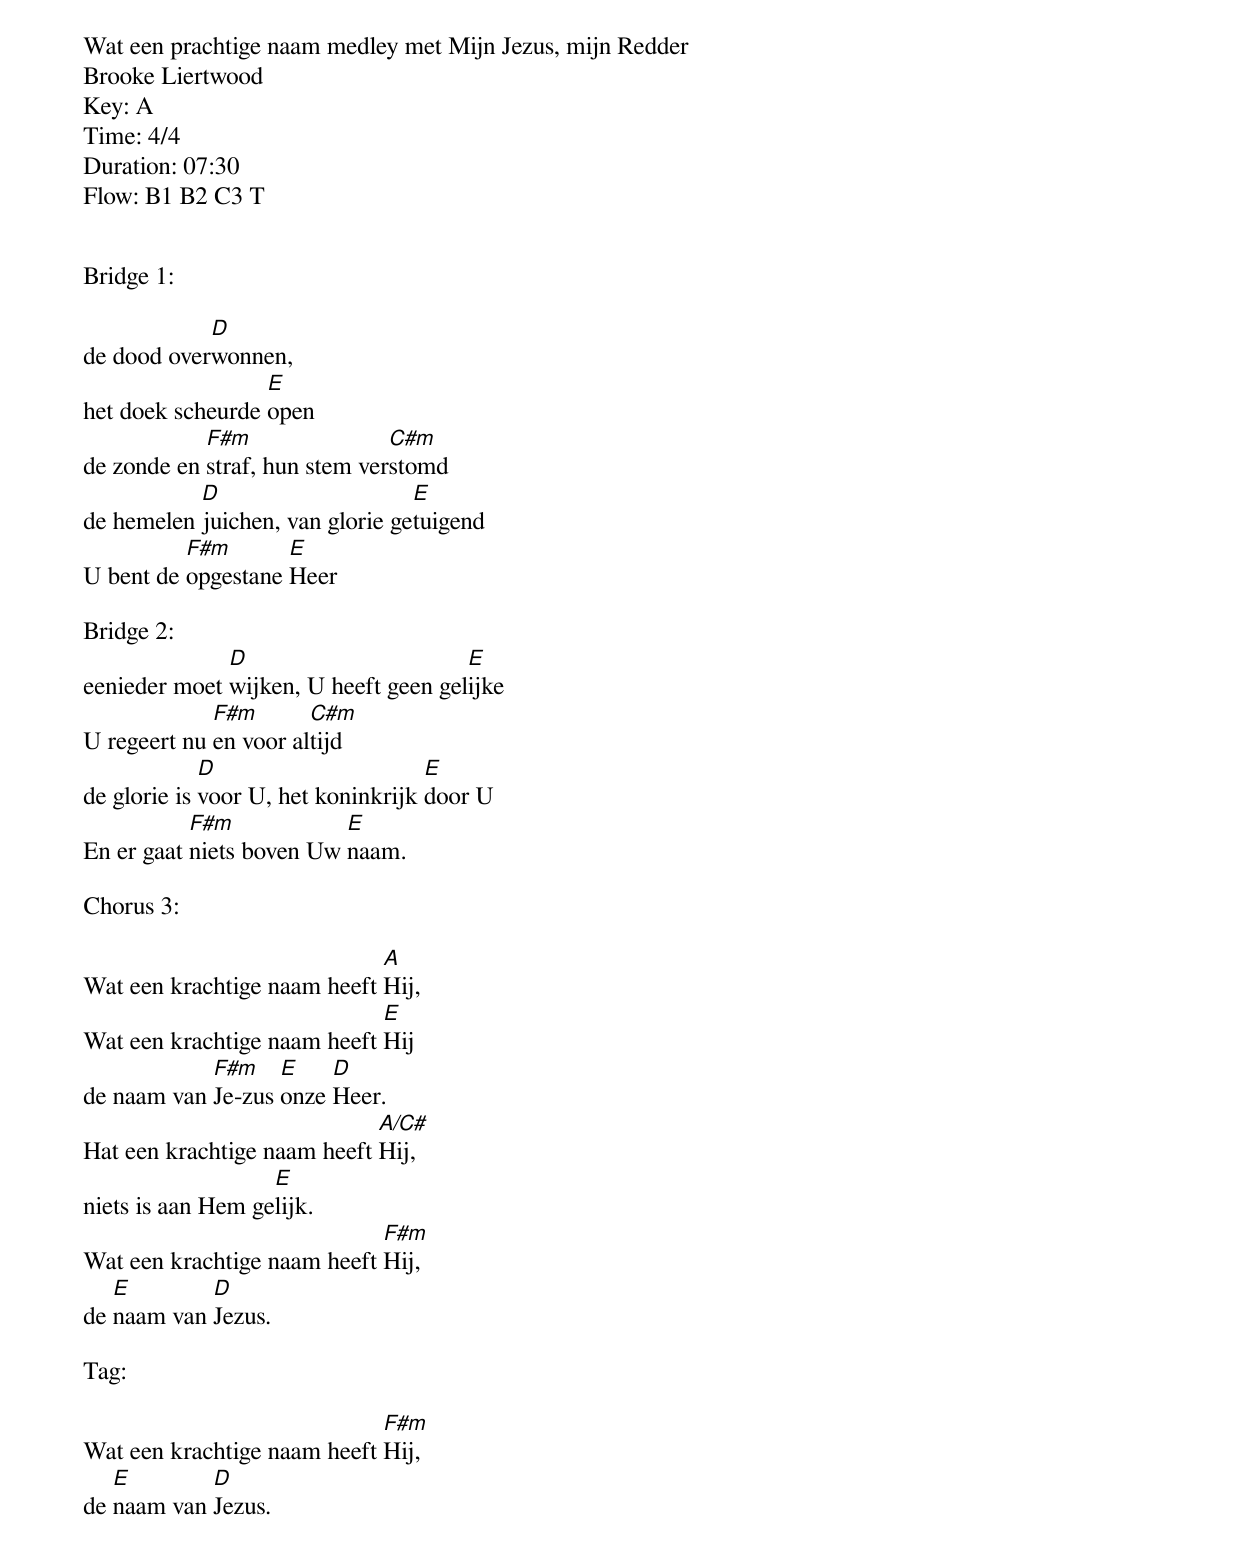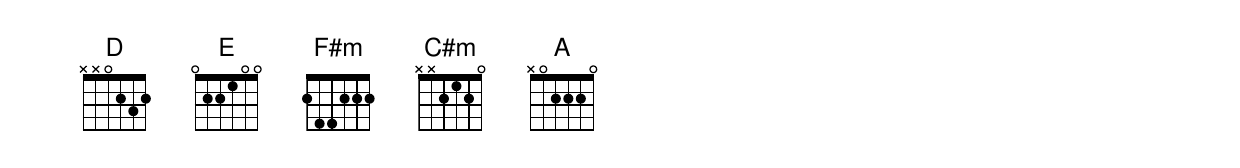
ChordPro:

Wat een prachtige naam medley met Mijn Jezus, mijn Redder
Brooke Liertwood
Key: A
Time: 4/4
Duration: 07:30
Flow: B1 B2 C3 T


Bridge 1:

de dood over[D]wonnen,
het doek scheurde [E]open
de zonde en [F#m]straf, hun stem ver[C#m]stomd
de hemelen [D]juichen, van glorie ge[E]tuigend
U bent de [F#m]opgestane [E]Heer

Bridge 2:
eenieder moet [D]wijken, U heeft geen gel[E]ijke
U regeert nu [F#m]en voor al[C#m]tijd
de glorie is [D]voor U, het koninkrijk [E]door U
En er gaat [F#m]niets boven Uw [E]naam.

Chorus 3:

Wat een krachtige naam heeft [A]Hij,
Wat een krachtige naam heeft [E]Hij
de naam van [F#m]Je-zus [E]onze [D]Heer.
Hat een krachtige naam heeft [A/C#]Hij,
niets is aan Hem ge[E]lijk.
Wat een krachtige naam heeft [F#m]Hij,
de [E]naam van [D]Jezus.

Tag:

Wat een krachtige naam heeft [F#m]Hij,
de [E]naam van [D]Jezus.
